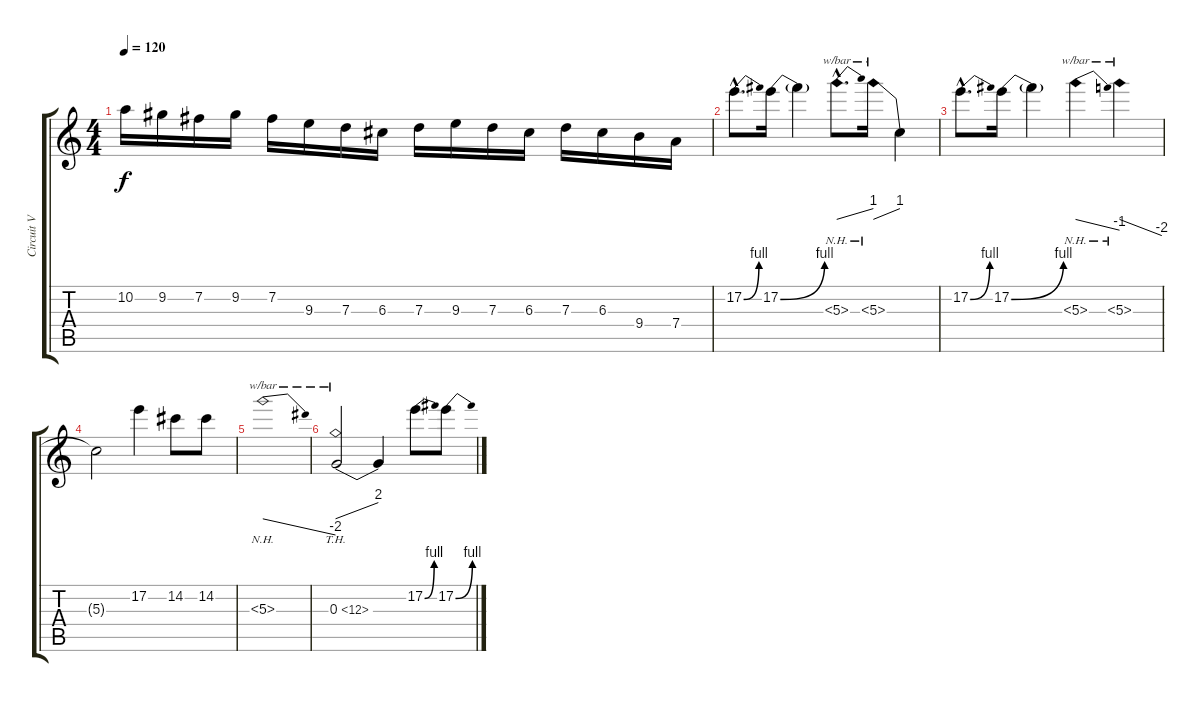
\track ("Circuit V Panther" "Circuit V ") {instrument overdrivenguitar}
\staff {score tabs}
\tuning (E4 B3 G3 D3 A2 E2) {hide}
\ts (4 4)
\tempo 120
\clef g2
\ks c
10.2.16{dy f} 9.2.16 7.2.16 9.2.16 7.2.16 9.3.16 7.3.16 6.3.16 7.3.16 9.3.16 7.3.16 6.3.16 7.3.16 6.3.16 9.4.16 7.4.16 |
17.2{be (bend 0 0 60 4) hac}.8{d} 17.2{be (bend 0 0 60 4)}.16 17.2{t}.4 5.3{nh hac}.8{d tbe (dive default 0 0 60 4)} 5.3{nh}.16{tbe (dive default 0 0 60 4)} 5.3{t}.4 |
17.2{be (bend 0 0 60 4) hac}.8{d} 17.2{be (bend 0 0 60 4)}.16 17.2{t}.4 5.3{nh}.4{tbe (dive default 0 0 60 -4)} 5.3{nh}.4{tbe (dive default 0 0 60 -8)} |
5.3{t}.2 17.2.4 14.2.8 14.2.8 |
5.3{nh}.1{tbe (dive default 0 0 60 -8)} |
0.3{th 12}.2{tbe (dive default 0 0 60 8)} 0.3{t}.4 17.2{be (bend 0 0 60 4)}.8 17.2{be (bend 0 0 60 4)}.8
